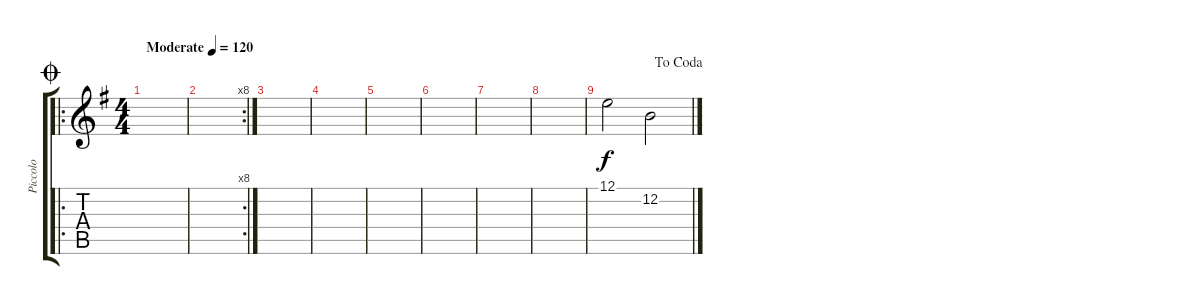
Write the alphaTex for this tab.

\track ("Piccolo" "Piccolo") {instrument piccolo}
\staff {score tabs}
\tuning (E4 B3 G3 D3 A2 E2) {hide}
\ro
\ts (4 4)
\jump coda
\tempo (120 "Moderate")
\clef g2
\ks g
|
\rc 8
|
|
|
|
|
|
|
\jump dacoda
12.1.2 12.2.2
